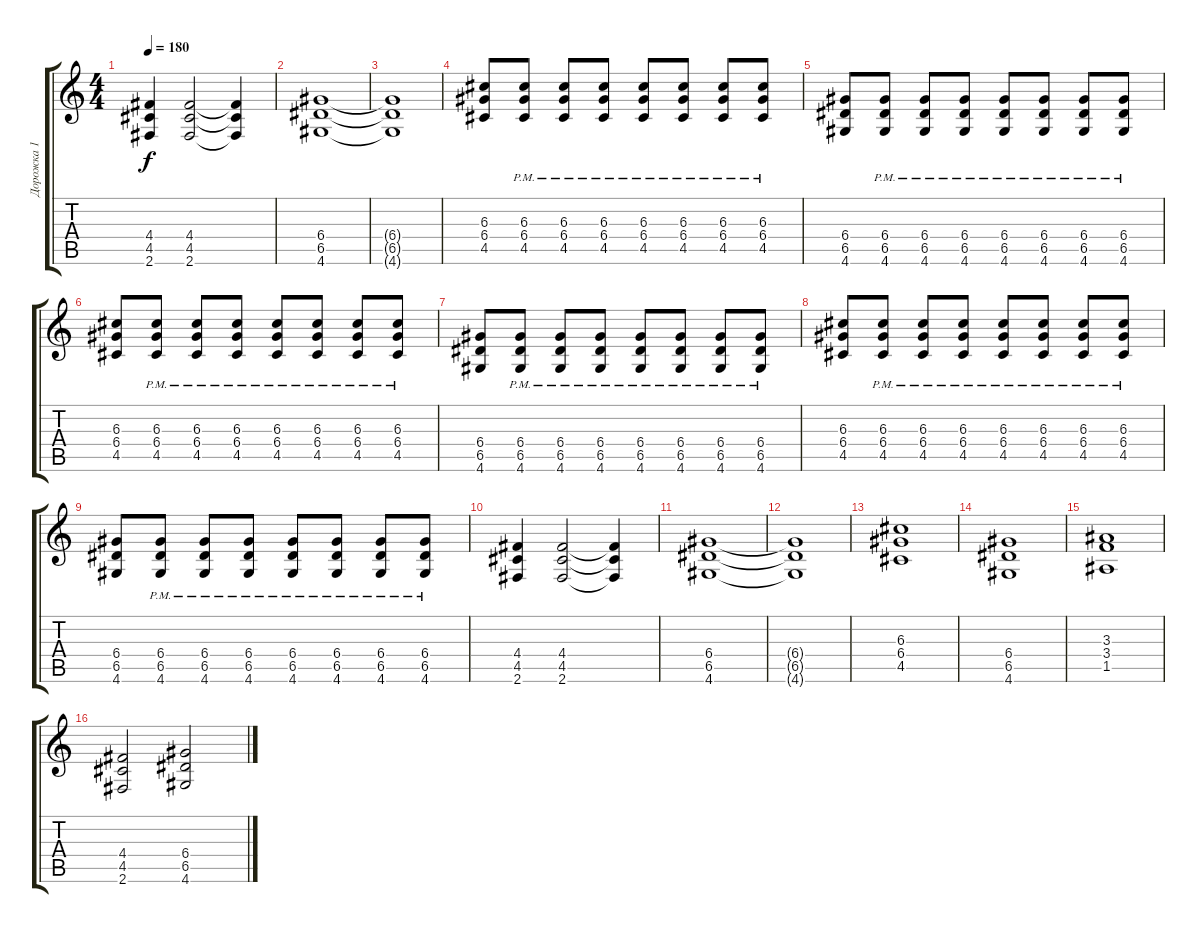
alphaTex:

\track ("Дорожка 1" "Дорожка 1") {instrument distortionguitar}
\staff {score tabs}
\tuning (E4 B3 G3 D3 A2 E2) {hide}
\ts (4 4)
\tempo 180
\clef g2
\ks c
(4.4 4.5 2.6).4{dy f} (4.4 4.5 2.6).2 (4.4{t} 4.5{t} 2.6{t}).4 |
(6.4 6.5 4.6).1 |
(6.4{t} 6.5{t} 4.6{t}).1 |
(6.3 6.4 4.5).8 (6.3{pm} 6.4{pm} 4.5{pm}).8 (6.3{pm} 6.4{pm} 4.5{pm}).8 (6.3{pm} 6.4{pm} 4.5{pm}).8 (6.3{pm} 6.4{pm} 4.5{pm}).8 (6.3{pm} 6.4{pm} 4.5{pm}).8 (6.3{pm} 6.4{pm} 4.5{pm}).8 (6.3{pm} 6.4{pm} 4.5{pm}).8 |
(6.4 6.5 4.6).8 (6.4{pm} 6.5{pm} 4.6{pm}).8 (6.4{pm} 6.5{pm} 4.6{pm}).8 (6.4{pm} 6.5{pm} 4.6{pm}).8 (6.4{pm} 6.5{pm} 4.6{pm}).8 (6.4{pm} 6.5{pm} 4.6{pm}).8 (6.4{pm} 6.5{pm} 4.6{pm}).8 (6.4{pm} 6.5{pm} 4.6{pm}).8 |
(6.3 6.4 4.5).8 (6.3{pm} 6.4{pm} 4.5{pm}).8 (6.3{pm} 6.4{pm} 4.5{pm}).8 (6.3{pm} 6.4{pm} 4.5{pm}).8 (6.3{pm} 6.4{pm} 4.5{pm}).8 (6.3{pm} 6.4{pm} 4.5{pm}).8 (6.3{pm} 6.4{pm} 4.5{pm}).8 (6.3{pm} 6.4{pm} 4.5{pm}).8 |
(6.4 6.5 4.6).8 (6.4{pm} 6.5{pm} 4.6{pm}).8 (6.4{pm} 6.5{pm} 4.6{pm}).8 (6.4{pm} 6.5{pm} 4.6{pm}).8 (6.4{pm} 6.5{pm} 4.6{pm}).8 (6.4{pm} 6.5{pm} 4.6{pm}).8 (6.4{pm} 6.5{pm} 4.6{pm}).8 (6.4{pm} 6.5{pm} 4.6{pm}).8 |
(6.3 6.4 4.5).8 (6.3{pm} 6.4{pm} 4.5{pm}).8 (6.3{pm} 6.4{pm} 4.5{pm}).8 (6.3{pm} 6.4{pm} 4.5{pm}).8 (6.3{pm} 6.4{pm} 4.5{pm}).8 (6.3{pm} 6.4{pm} 4.5{pm}).8 (6.3{pm} 6.4{pm} 4.5{pm}).8 (6.3{pm} 6.4{pm} 4.5{pm}).8 |
(6.4 6.5 4.6).8 (6.4{pm} 6.5{pm} 4.6{pm}).8 (6.4{pm} 6.5{pm} 4.6{pm}).8 (6.4{pm} 6.5{pm} 4.6{pm}).8 (6.4{pm} 6.5{pm} 4.6{pm}).8 (6.4{pm} 6.5{pm} 4.6{pm}).8 (6.4{pm} 6.5{pm} 4.6{pm}).8 (6.4{pm} 6.5{pm} 4.6{pm}).8 |
(4.4 4.5 2.6).4 (4.4 4.5 2.6).2 (4.4{t} 4.5{t} 2.6{t}).4 |
(6.4 6.5 4.6).1 |
(6.4{t} 6.5{t} 4.6{t}).1 |
(6.3 6.4 4.5).1 |
(6.4 6.5 4.6).1 |
(3.3 3.4 1.5).1 |
(4.4 4.5 2.6).2 (6.4 6.5 4.6).2
